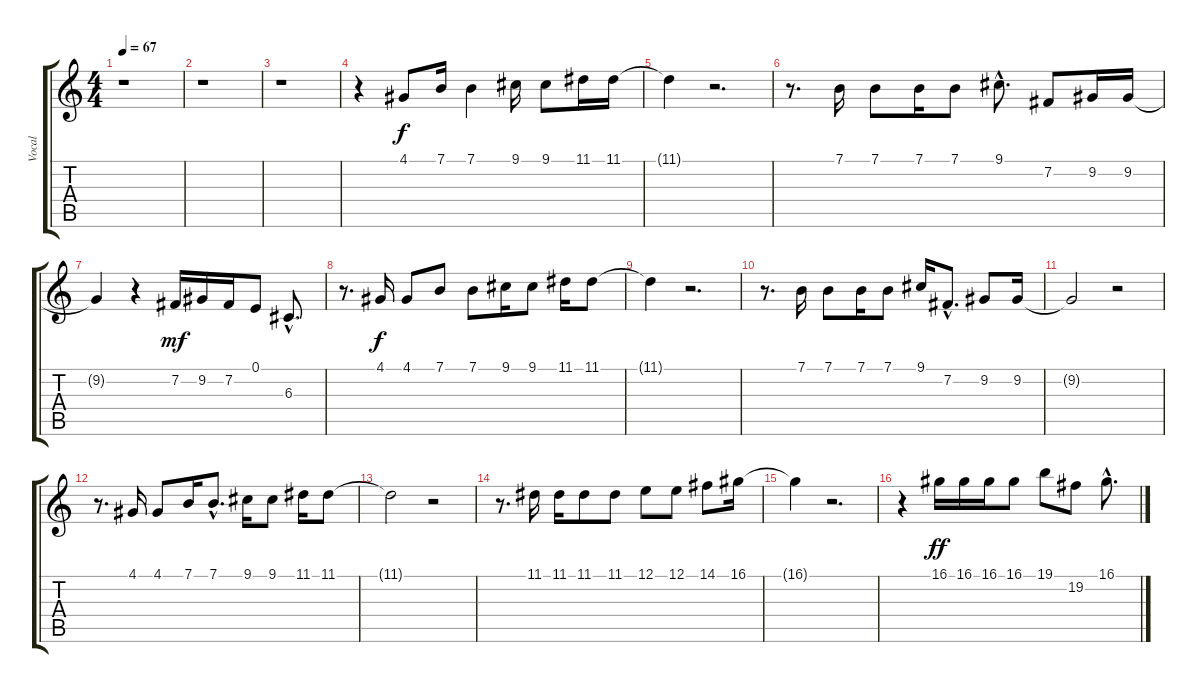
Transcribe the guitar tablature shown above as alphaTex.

\track ("Vocal" "Vocal") {instrument flute}
\staff {score tabs}
\tuning (E4 B3 G3 D3 A2 E2) {hide}
\ts (4 4)
\tempo 67
\clef g2
\ks c
r.1{dy f} |
r.1 |
r.1 |
r.4 4.1.8 7.1.16 7.1.4 9.1.16 9.1.8 11.1.16 11.1.16 |
11.1{t}.4 r.2{d} |
r.8{d} 7.1.16 7.1.8 7.1.16 7.1.8 9.1{hac}.8{d} 7.2.8 9.2.16 9.2.16 |
9.2{t}.4 r.4 7.2.16{dy mf} 9.2.16 7.2.16 0.1.8 6.3{hac}.8{d} |
r.8{d} 4.1.16{dy f} 4.1.8 7.1.8 7.1.8 9.1.16 9.1.8 11.1.16 11.1.8 |
11.1{t}.4 r.2{d} |
r.8{d} 7.1.16 7.1.8 7.1.16 7.1.8 9.1.16 7.2{hac}.8{d} 9.2.8 9.2.16 |
9.2{t}.2 r.2 |
r.8{d} 4.1.16 4.1.8 7.1.16 7.1{hac}.8{d} 9.1.16 9.1.8 11.1.16 11.1.8 |
11.1{t}.2 r.2 |
r.8{d} 11.1.16 11.1.16 11.1.8 11.1.8 12.1.8 12.1.8 14.1.8 16.1.16 |
16.1{t}.4 r.2{d} |
r.4 16.1.16{dy ff} 16.1.16 16.1.16 16.1.8 19.1.8 19.2.8 16.1{hac}.8{d}
